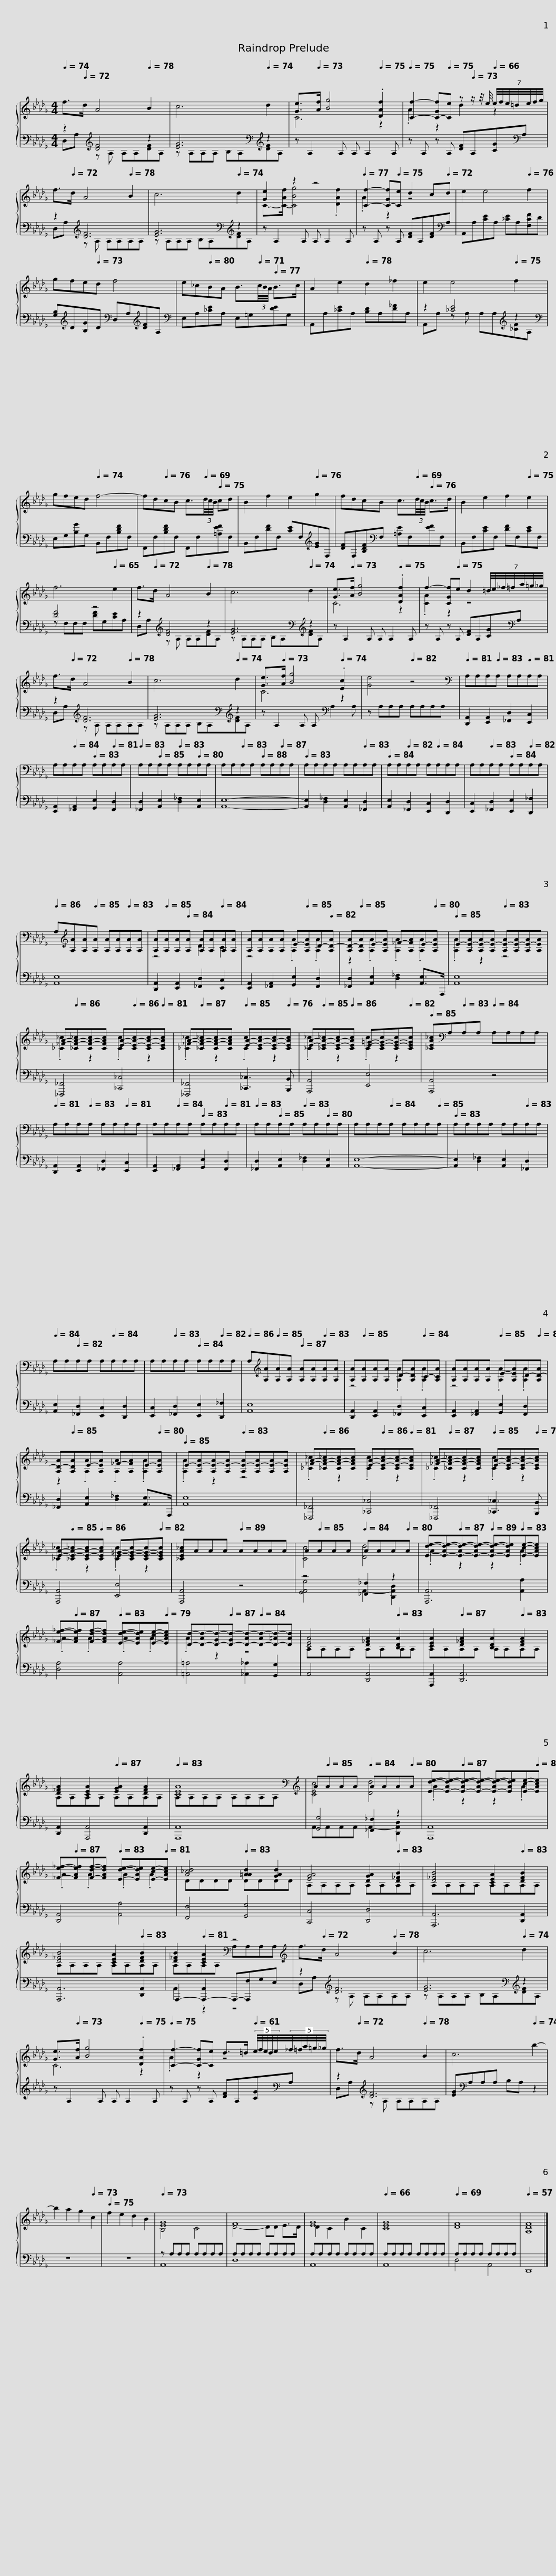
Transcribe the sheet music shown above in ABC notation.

X:1
%%score { ( 1 4 ) | ( 2 3 ) }
L:1/8
Q:1/4=74
M:4/4
I:linebreak $
K:Db
V:1 treble
V:4 treble
V:2 bass
V:3 bass
V:1
 f>[Q:1/4=72]d A4[Q:1/4=78] B2 | c6[Q:1/4=74] d2 |[Q:1/4=75] [Ge]>[Q:1/4=73][Af] [Bg]4[Q:1/4=75] .[DAf]2 |$[Q:1/4=75] [Cf]2- [C-Gf][Q:1/4=75][Ce] z[Q:1/4=73] z/ z/4 e/4[Q:1/4=66] (7:8:7e/4f/4e/4=d/4e/4f/4g/4 |[Q:1/4=73] f>[Q:1/4=72]d A4[Q:1/4=78] B2 |$ %5
 c6[Q:1/4=74] d2 |[Q:1/4=75] [Ge]2[Q:1/4=73] z2[Q:1/4=81] z4[Q:1/4=75] |[Q:1/4=77] [Cf]2- [C-Gf][Q:1/4=75][Ce] d2[Q:1/4=75] c[Q:1/4=72]d |$[Q:1/4=75] e2[Q:1/4=81] e4[Q:1/4=76] f2 |[Q:1/4=82] g[Q:1/4=78]f[Q:1/4=76]e[Q:1/4=73]d f4 | %10
[Q:1/4=76] e[Q:1/4=82]_c[Q:1/4=80]BA B3/2[Q:1/4=71](3c/4B/4A/4[Q:1/4=77] B>c |$[Q:1/4=76] A2[Q:1/4=78] e2[Q:1/4=78] d2 _f2 | e2 e4[Q:1/4=75] f2 |[Q:1/4=82] g[Q:1/4=78]f[Q:1/4=75]e[Q:1/4=72]d[Q:1/4=74] f4- |[Q:1/4=80] f[Q:1/4=78]d[Q:1/4=76]cB c3/2[Q:1/4=69](3d/4c/4B/4[Q:1/4=75] cd |$ %15
[Q:1/4=76] B2[Q:1/4=79] f2[Q:1/4=78] e2[Q:1/4=76] g2 |[Q:1/4=81] f[Q:1/4=79]d[Q:1/4=78]c[Q:1/4=74]B[Q:1/4=78] c3/2[Q:1/4=69](3d/4c/4B/4[Q:1/4=76] c>d |[Q:1/4=77] B2[Q:1/4=77] e2[Q:1/4=76] f2[Q:1/4=75] e2 |[Q:1/4=75] f6[Q:1/4=65] e2 |$[Q:1/4=74] f>[Q:1/4=72]d A4[Q:1/4=78] B2 | %20
 c6[Q:1/4=74] d2 |[Q:1/4=75] [Ge]>[Q:1/4=73][Af] [Bg]4[Q:1/4=75] .[DAf]2 |$[Q:1/4=77] f2-[Q:1/4=80] [CGf][Q:1/4=75]e d2 (7:8:7=d/4e/4_f/4=f/4a/4=g/4_g/4 |[Q:1/4=73] f>[Q:1/4=72]d A4[Q:1/4=78] B2 | c6[Q:1/4=74] d2 |$ %25
[Q:1/4=75] [Ge]>[Q:1/4=73][Af] [Bg]4[Q:1/4=74] .[Ec]2 |[Q:1/4=75] [Ge]4[Q:1/4=82] z4 |[K:bass][Q:1/4=81] A,A,[Q:1/4=84]A,[Q:1/4=83]A, A,A,[Q:1/4=81]A,A, | A,A,[Q:1/4=84]A,A,[Q:1/4=83] A,A,[Q:1/4=81]A,A, |$[Q:1/4=83] A,A,[Q:1/4=85]A,A,[Q:1/4=83] A,A,[Q:1/4=80]A,A, | %30
 A,[Q:1/4=82]A,[Q:1/4=83]A,A,[Q:1/4=88] A,A,[Q:1/4=87]A,A, |[Q:1/4=83] A,A,[Q:1/4=84]A,[Q:1/4=85]A,[Q:1/4=86] A,[Q:1/4=86]A,[Q:1/4=83]A,A, |[Q:1/4=84] A,A,[Q:1/4=82]A,A, A,[Q:1/4=84]A,A,A, |$[Q:1/4=82] A,[Q:1/4=83]A,[Q:1/4=83]A,A,[Q:1/4=84] A,A,[Q:1/4=82]A,A, |[Q:1/4=86] A,[K:treble][Q:1/4=84][A,A][Q:1/4=88][A,A][Q:1/4=85][A,A] [A,A][A,A][Q:1/4=83][A,A][A,A] | %35
[Q:1/4=86] [A,A][Q:1/4=85][A,A][A,A][Q:1/4=84][A,A] [A,A][Q:1/4=86][A,A][Q:1/4=84][A,A][A,A] |$[Q:1/4=88] [A,A][Q:1/4=85][A,A][Q:1/4=87][A,A][Q:1/4=84][A,A][Q:1/4=87] E-[Q:1/4=85][A,EA]D-[Q:1/4=82][A,D-A] |[Q:1/4=87] [A,D-A][Q:1/4=85][A,DA]E-[Q:1/4=83][A,EA][Q:1/4=84] _F-[Q:1/4=84][A,FA][Q:1/4=85]E-[Q:1/4=80][A,EA] |[Q:1/4=85] E-[A,E-A][Q:1/4=86][A,E-A][Q:1/4=87][A,E-A][Q:1/4=83] [A,E-A][A,E-A][A,E-A][A,EA] |$[Q:1/4=83] [_FA]-[Q:1/4=86][_CF-A-_c][CF-A-c][Q:1/4=83][CFAc][Q:1/4=85] [EA]-[Q:1/4=86][CE-A-c][CE-A-c][Q:1/4=81][CEAc] | %40
[Q:1/4=85] [_FA]-[Q:1/4=87][_CF-A-_c][CF-A-c][Q:1/4=82][CFAc][Q:1/4=85] [EA]-[CE-A-c][Q:1/4=82][CE-A-c][Q:1/4=76][CEAc] |$[Q:1/4=86] [EA]-[Q:1/4=85][_CE-A-_c][CE-A-c][Q:1/4=86][CEAc] [E=G]-[CE-G-c][CE-G-c][Q:1/4=82][CEGc] |[Q:1/4=85] [_CEA_c][K:bass][Q:1/4=84]A,[Q:1/4=83]A,A,[Q:1/4=84] A,A,A,A, |[Q:1/4=81] A,A,[Q:1/4=84]A,[Q:1/4=83]A, A,A,[Q:1/4=81]A,A, | A,A,[Q:1/4=84]A,A,[Q:1/4=83] A,A,[Q:1/4=81]A,A, |$ %45
[Q:1/4=83] A,A,[Q:1/4=85]A,A,[Q:1/4=83] A,A,[Q:1/4=80]A,A, | A,[Q:1/4=82]A,[Q:1/4=87]A,[Q:1/4=84]A, A,A,[Q:1/4=88]A,[Q:1/4=85]A, |[Q:1/4=83] A,A,[Q:1/4=84]A,[Q:1/4=85]A,[Q:1/4=86] A,[Q:1/4=86]A,[Q:1/4=83]A,A, |[Q:1/4=84] A,A,[Q:1/4=82]A,A, A,[Q:1/4=84]A,A,A, |$[Q:1/4=82] A,[Q:1/4=83]A,[Q:1/4=83]A,A,[Q:1/4=84] A,A,[Q:1/4=82]A,A, | %50
[Q:1/4=86] A,[K:treble][Q:1/4=84][A,A][Q:1/4=85][A,A][A,A][Q:1/4=87] [A,A][A,A][Q:1/4=83][A,A][A,A] |[Q:1/4=86] [A,A][Q:1/4=85][A,A][A,A][Q:1/4=84][A,A][Q:1/4=84] D-[Q:1/4=86][A,DA][Q:1/4=84]C-[A,CA] |$[Q:1/4=88] [A,A][Q:1/4=85][A,A][Q:1/4=87][A,A][Q:1/4=84][A,A][Q:1/4=85] E-[A,EA]D-[Q:1/4=82][A,D-A] |[Q:1/4=87] [A,D-A][Q:1/4=85][A,DA]E-[Q:1/4=83][A,EA][Q:1/4=84] _F-[Q:1/4=84][A,FA][Q:1/4=85]E-[Q:1/4=80][A,EA] |[Q:1/4=85] E-[A,E-A][Q:1/4=86][A,E-A][Q:1/4=87][A,E-A][Q:1/4=83] [A,E-A][A,E-A][A,E-A][A,EA] |$ %55
[Q:1/4=83] [_FA]-[Q:1/4=86][_CF-A-_c][CF-A-c][Q:1/4=83][CFAc][Q:1/4=85] [EA]-[Q:1/4=86][CE-A-c][CE-A-c][Q:1/4=81][CEAc] |[Q:1/4=85] [_FA]-[Q:1/4=87][_CF-A-_c][CF-A-c][Q:1/4=82][CFAc][Q:1/4=85] [EA]-[CE-A-c][Q:1/4=82][CE-A-c][Q:1/4=74][CEAc] |$[Q:1/4=86] [EA]-[Q:1/4=85][_CE-A-_c][CE-A-c][Q:1/4=86][CEAc] [E=G]-[CE-G-c][CE-G-c][Q:1/4=82][CEGc] |[Q:1/4=85] [_CEA_c][Q:1/4=84]A[Q:1/4=87]A[Q:1/4=85]A[Q:1/4=89] AAAA | A[Q:1/4=85]AAA[Q:1/4=84] AA[Q:1/4=83]A[Q:1/4=80]A |$ %60
[Q:1/4=83] [Ede]-[Q:1/4=85][E-Ad-e-][Q:1/4=87][E-Ad-e-][E-Ad-e-][Q:1/4=89] [E-Ad-e-][EAde][Q:1/4=83][Ece]-[EAce] | [_Fe_f]-[Q:1/4=87][FAef][Fdf]-[FAdf][Q:1/4=83] [Ede]-[EAde][Ece]-[Q:1/4=79][EAce] |$[Q:1/4=83] [Dd]-[Q:1/4=85][D-Ad-][Q:1/4=89][D-Gd-][Q:1/4=87][D-Gd-] [D-Ad-][Q:1/4=84][D-Ad-][D-=Ad-][DAd] |$[Q:1/4=95] [CEA]4[Q:1/4=85][Q:1/4=87][Q:1/4=84] [D_FA]2[Q:1/4=83] [B,DA]2 | [CEA]2[Q:1/4=86][Q:1/4=87] [D_FA]2 [B,DA]2[Q:1/4=83] [DFA]2 | %65
 [D_FA]2[Q:1/4=86] [CEA]2[Q:1/4=85][Q:1/4=87] [EGA]2 [DFA]2[Q:1/4=81] |$[Q:1/4=83] [CEA]8[K:bass][Q:1/4=85][Q:1/4=83] |[K:treble][Q:1/4=95] A[Q:1/4=85]AAA[Q:1/4=84] AA[Q:1/4=83]A[Q:1/4=80]A |[Q:1/4=83] [Ede]-[Q:1/4=85][E-Ad-e-][Q:1/4=87][E-Ad-e-][E-Ad-e-] [E-Ad-e-][EAde][Q:1/4=83][Ece]-[Q:1/4=81][EAce] |$[Q:1/4=83] [_Fe_f]-[Q:1/4=87][FAef][Fdf]-[FAdf][Q:1/4=83] [Ede]-[EAde][Ece]-[Q:1/4=81][EAce] | %70
[Q:1/4=83] [A_cd]4[Q:1/4=85][Q:1/4=87][Q:1/4=83] [A=Ad]2 [GAd]2 |[Q:1/4=95] [EGA]4[Q:1/4=85][Q:1/4=87][Q:1/4=84] [DGA]2[Q:1/4=83] [D_FB]2 |$ [D_FB]4[Q:1/4=86][Q:1/4=87] [CEA]2[Q:1/4=83] [DFB]2 | [D_FB]4[Q:1/4=86][Q:1/4=87] [CEA]2[Q:1/4=83] [DFB]2 |[Q:1/4=82] [D_FB]2[Q:1/4=81] [CEA]2[K:bass][Q:1/4=77] z4[Q:1/4=70][Q:1/4=66][Q:1/4=60] |$ %75
[K:treble][Q:1/4=74] f>[Q:1/4=72]d A4[Q:1/4=78] B2 | c6[Q:1/4=74] d2 |[Q:1/4=75] [Ge]>[Q:1/4=73][Af] [Bg]4[Q:1/4=75] .[DAf]2 |$[Q:1/4=75] [Cf]2- [C-Gf][Q:1/4=75][Ce][Q:1/4=73] d>[Q:1/4=66]=d[Q:1/4=61] (5:4:5e/4f/4e/4d/4e/4(5:4:5_f/4=f/4a/4=g/4_g/4 |[Q:1/4=73] f>[Q:1/4=72]d A4[Q:1/4=78] B2 |$ %80
 c6[Q:1/4=74] b2- | b2[Q:1/4=76] a2[Q:1/4=75] g2[Q:1/4=73] c2 |[Q:1/4=75] f2 e2 d2 B2 |[Q:1/4=73] [EG]8 |[Q:1/4=73] F8[Q:1/4=72] |$ %85
[Q:1/4=73] [EG]8[Q:1/4=74] |[Q:1/4=66] [CEG]8 |[Q:1/4=69] [DF]8 |[Q:1/4=57] [A,DF]8 |] %89
V:2
 z2[K:treble] [DF]4 z2 | [EG]6[K:bass][K:treble] z2 | z A,2 A, A, A,2 A, |$ z A, z A, [DF]A,[CG][K:bass]A, | z2[K:treble] [DF]6 |$ %5
 [EG]6[K:bass][K:treble] z2 | z A,2 A, A, A,2 A, | z A, z A, [DF]A,[DF][K:bass]A, |$ A,,A,[CE]A, [_CE]A,[F,CF]D | [G,B,][K:treble]D[B,G]D[K:bass] D,A,[K:treble][DF]A, | %10
[K:bass] E,A,[_CE]A, E,=G,[DE]G, |$ A,,A,[_CE]A, [B,D]A,[D_F]A, | z2 [_CE]4[K:treble] z2 |[K:bass] E,G,[B,G]G, B,,F,[B,DF]F, | F,,F,[B,DF]F, F,,F,[=A,EF]F, |$ %15
 B,,F,[DF]F, [CE]F,[K:treble][EG]F, | [DF]F,[B,DF][K:bass]F, [=A,E]F,[EF]F, | B,,F,[CE]F, [DF]F,[CE]F, | [DF]4 z4 |$ z2[K:treble] [DF]4 z2 | %20
 [EG]6[K:bass][K:treble] z2 | z A,2 A, A, A,2 A, |$ z A, z A, [DF]A,[CG][K:bass]A, | z2[K:treble] [DF]6 | [EG]6[K:bass][K:treble] z2 |$ %25
 z A,2 A, A,[K:bass] A,2 A, | z A,A,A, A,A,A,A, | [D,,A,,]2 [E,,A,,]2 [_F,,D,]2 [E,,C,]2 | [E,,A,,]2 [_F,,A,,]2 [G,,E,]2 [F,,D,]2 |$ [_F,,D,]2 [A,,E,]2 [D,_F,]2 [A,,E,]2 | %30
 [A,,E,]8- | [A,,E,]2 [D,_F,]2 [A,,E,]2 [_F,,D,]2 | [A,,E,]2 [_F,,D,]2 [E,,C,]2 [D,,D,]2 |$ [E,,C,]2 [_F,,D,]2 [E,,E,]2 [D,,_F,]2 | [A,,E,]8 | %35
 [D,,A,,]2 [E,,A,,]2 [_F,,D,]2 [E,,C,]2 |$ [E,,A,,]2 [_F,,A,,]2 [G,,E,]2 [F,,D,]2 | [_F,,D,]2 [A,,E,]2 [D,_F,]2 [A,,E,]>A,,, | [A,,E,]8 |$ [_F,,,_F,,]4 [_C,,_C,]4 | %40
 [_F,,,_F,,]4 [_C,,_C,]3 [B,,,B,,] |$ [A,,,A,,]4 [E,,E,]4 | [A,,,A,,]4 z4 | [D,,A,,]2 [E,,A,,]2 [_F,,D,]2 [E,,C,]2 | [E,,A,,]2 [_F,,A,,]2 [G,,E,]2 [F,,D,]2 |$ %45
 [_F,,D,]2 [A,,E,]2 [D,_F,]2 [A,,E,]2 | [A,,E,]8- | [A,,E,]2 [D,_F,]2 [A,,E,]2 [_F,,D,]2 | [A,,E,]2 [_F,,D,]2 [E,,C,]2 [D,,D,]2 |$ [E,,C,]2 [_F,,D,]2 [E,,E,]2 [D,,_F,]2 | %50
 [A,,E,]8 | [D,,A,,]2 [E,,A,,]2 [_F,,D,]2 [E,,C,]2 |$ [E,,A,,]2 [_F,,A,,]2 [G,,E,]2 [F,,D,]2 | [_F,,D,]2 [A,,E,]2 [D,_F,]2 [A,,E,]>A,,, | [A,,E,]8 |$ %55
 [_F,,,_F,,]4 [_C,,_C,]4 | [_F,,,_F,,]4 [_C,,_C,]3 [B,,,B,,] |$ [A,,,A,,]4 [E,,E,]4 | [A,,,A,,]4 z4 | z4 [_F,,_F,]2 z2 |$ %60
 [A,,,A,,]6 [A,,A,]2 | [D,A,]4 [A,,A,]4 |$ [=A,,=A,]4 [_A,,_A,]2 [G,,G,]2 |$ A,,4 [D,,A,,]4 | [A,,,A,,]2 [D,,A,,]6 | %65
 [D,,A,,]2 [A,,,A,,]4 [D,,A,,]2 |$ [A,,,A,,]8 | [G,,G,]4 [_F,,_F,]2 z2 | [A,,,A,,]8 |$ [D,,A,,]4 [A,,A,]4 | %70
 [F,,F,]4 [G,,G,]4 | [C,,C,]4 [D,,D,]4 |$ [A,,,A,,]6 [D,,A,,]2 | [A,,,A,,]6 [D,,A,,]2 | A,,,2- [A,,,-A,,]2 A,,,-[A,,,F,]G,E, |$ %75
 z2[K:treble] [DF]6 | [EG]6[K:bass][K:treble] z2 | z A,2 A, A, A,2 A, |$ z A, z A, [DF]A,[CG][K:bass]A, | z2[K:treble] [DF]6 |$ %80
 [EG][K:bass]A,A,A, B,A, z2 | z8 | z8 | z A,A,A, A,A,A,A, | A,A,A,A, A,A,A,A, |$ %85
 A,A,A,A, A,A,A,A, | A,A,A,A, A,A,A,A, | A,A,A,A, A,A,A,A, | D,,8 |] %89
V:3
 D,A,[K:treble] z A, A,A,[DF]A, | z[K:bass] A,A,A, B,A,[K:treble][DF]A, | x8 |$ x7[K:bass] x | D,A,[K:treble] z A, A,A,A,A, |$ %5
 z[K:bass] A,A,A, B,A,[K:treble][DF]A, | x8 | x7[K:bass] x |$ x8 | x[K:treble] x3[K:bass] x2[K:treble] x2 | %10
[K:bass] x8 |$ x8 | A,,A, z A, A,A,[K:treble][_CF]A, |[K:bass] x8 | x8 |$ %15
 x6[K:treble] x2 | x3[K:bass] x5 | x8 | z F,F,F, [DF]G,[CE]A, |$ D,A,[K:treble] z A, A,A,[DF]A, | %20
 z[K:bass] A,A,A, B,A,[K:treble][DF]A, | x8 |$ x7[K:bass] x | D,A,[K:treble] z A, A,A,A,A, | z[K:bass] A,A,A, B,A,[K:treble][DF]A, |$ %25
 x5[K:bass] x3 | x8 | x8 | x8 |$ x8 | %30
 x8 | x8 | x8 |$ x8 | x8 | %35
 x8 |$ x8 | x8 | x8 |$ x8 | %40
 x8 |$ x8 | x8 | x8 | x8 |$ %45
 x8 | x8 | x8 | x8 |$ x8 | %50
 x8 | x8 |$ x8 | x8 | x8 |$ %55
 x8 | x8 |$ x8 | x8 | [G,,A,,G,]4 A,,2- [D,,A,,D,]2 |$ %60
 x8 | x8 |$ x8 |$ x8 | x8 | %65
 x8 |$ x8 | A,,A,,A,,A,, A,,2- [D,,A,,D,]2 | x8 |$ x8 | %70
 x8 | x8 |$ x8 | x8 | A,,2 z2 z4 |$ %75
 D,A,[K:treble] z A, A,A,A,A, | z[K:bass] A,A,A, B,A,[K:treble][DF]A, | x8 |$ x7[K:bass] x | D,A,[K:treble] z A, A,A,A,A, |$ %80
 x[K:bass] x7 | x8 | x8 | A,,8 | D,8 |$ %85
 A,,8 | A,,8 | D,4 A,,4 | x8 |] %89
V:4
 x8 | x8 | C6 z2 |$ .A2 z2 d2 z2 | x8 |$ %5
 x8 | C->[C-Af] [CBg]4 .[DAf]2 | .A2 z2 z4 |$ x8 | x8 | %10
 x8 |$ x8 | x8 | x8 | x8 |$ %15
 x8 | x8 | x8 | x8 |$ x8 | %20
 x8 | C6 z2 |$ .[CA]2 z2 z4 | x8 | x8 |$ %25
 C6 z2 | x8 |[K:bass] x8 | x8 |$ x8 | %30
 x8 | x8 | x8 |$ x8 | x[K:treble] x7 | %35
 z4 D2 C2 |$ z4 .[A,A]2 .[A,A]2 | z2 .[A,A]2 .[A,A]2 .[A,A]2 | .[A,A]2 z2 z4 |$ .[_C_c]2 z2 .[Cc]2 z2 | %40
 .[_C_c]2 z2 .[Cc]2 z2 |$ .[_C_c]2 z2 .[Cc]2 z2 | x[K:bass] x7 | x8 | x8 |$ %45
 x8 | x8 | x8 | x8 |$ x8 | %50
 x[K:treble] x7 | z4 .[A,A]2 .[A,A]2 |$ z4 .[A,A]2 .[A,A]2 | z2 .[A,A]2 .[A,A]2 .[A,A]2 | .[A,A]2 z2 z4 |$ %55
 .[_C_c]2 z2 .[Cc]2 z2 | .[_C_c]2 z2 .[Cc]2 z2 |$ .[_C_c]2 z2 .[Cc]2 z2 | x8 | [Cc]4 [Dd]4 |$ %60
 .A2 z2 z2 .A2 | .A2 .A2 .A2 .A2 |$ .A2 z2 z4 |$ A,A,A,A, A,A,A,A, | A,A,A,A, A,A,A,A, | %65
 A,A,A,A, A,A,A,A, |$ A,[K:bass]A,A,A, A,A,A,A, |[K:treble] [CEc]4 [Dd]4 | .A2 z2 z2 .A2 |$ .A2 .A2 .A2 .A2 | %70
 DDDD DDDD | A,A,A,A, A,A,A,A, |$ A,A,A,A, A,A,A,A, | A,A,A,A, A,A,A,A, | A,A,A,[K:bass]A, A,A,A,A, |$ %75
[K:treble] x8 | x8 | C6 z2 |$ .A2 z2 z4 | x8 |$ %80
 x8 | x8 | x8 | B,4 C4 | D4- DD E>D |$ %85
 D2 C2 B2 C2 | x8 | x8 | x8 |] %89
